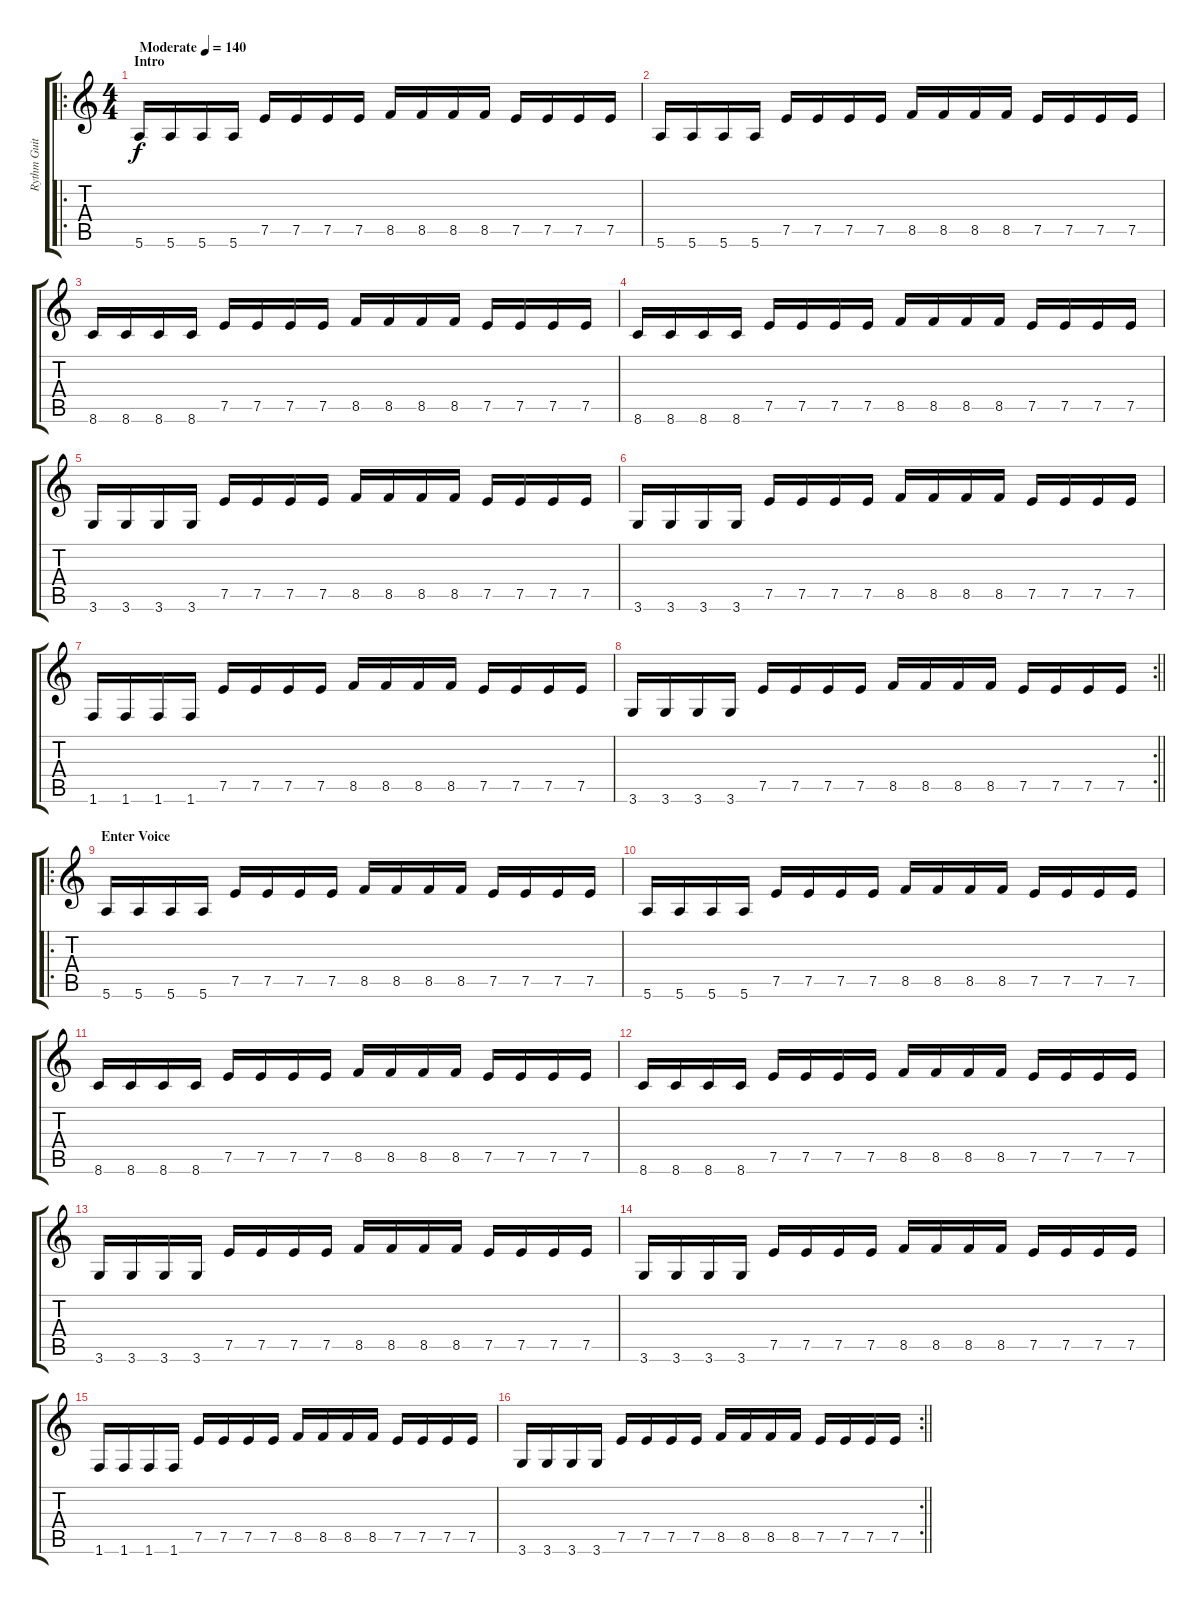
\track ("Rythm Guitar" "Rythm Guit") {instrument distortionguitar}
\staff {score tabs}
\tuning (E4 B3 G3 D3 A2 E2) {hide}
\ro
\ts (4 4)
\section ("" "Intro")
\tempo (140 "Moderate")
\clef g2
\ks c
5.6.16{dy f instrument distortionguitar} 5.6.16 5.6.16 5.6.16 7.5.16 7.5.16 7.5.16 7.5.16 8.5.16 8.5.16 8.5.16 8.5.16 7.5.16 7.5.16 7.5.16 7.5.16 |
5.6.16 5.6.16 5.6.16 5.6.16 7.5.16 7.5.16 7.5.16 7.5.16 8.5.16 8.5.16 8.5.16 8.5.16 7.5.16 7.5.16 7.5.16 7.5.16 |
8.6.16 8.6.16 8.6.16 8.6.16 7.5.16 7.5.16 7.5.16 7.5.16 8.5.16 8.5.16 8.5.16 8.5.16 7.5.16 7.5.16 7.5.16 7.5.16 |
8.6.16 8.6.16 8.6.16 8.6.16 7.5.16 7.5.16 7.5.16 7.5.16 8.5.16 8.5.16 8.5.16 8.5.16 7.5.16 7.5.16 7.5.16 7.5.16 |
3.6.16 3.6.16 3.6.16 3.6.16 7.5.16 7.5.16 7.5.16 7.5.16 8.5.16 8.5.16 8.5.16 8.5.16 7.5.16 7.5.16 7.5.16 7.5.16 |
3.6.16 3.6.16 3.6.16 3.6.16 7.5.16 7.5.16 7.5.16 7.5.16 8.5.16 8.5.16 8.5.16 8.5.16 7.5.16 7.5.16 7.5.16 7.5.16 |
1.6.16 1.6.16 1.6.16 1.6.16 7.5.16 7.5.16 7.5.16 7.5.16 8.5.16 8.5.16 8.5.16 8.5.16 7.5.16 7.5.16 7.5.16 7.5.16 |
\rc 2
\barLineRight lightlight
3.6.16 3.6.16 3.6.16 3.6.16 7.5.16 7.5.16 7.5.16 7.5.16 8.5.16 8.5.16 8.5.16 8.5.16 7.5.16 7.5.16 7.5.16 7.5.16 |
\ro
\section ("" "Enter Voice")
5.6.16 5.6.16 5.6.16 5.6.16 7.5.16 7.5.16 7.5.16 7.5.16 8.5.16 8.5.16 8.5.16 8.5.16 7.5.16 7.5.16 7.5.16 7.5.16 |
5.6.16 5.6.16 5.6.16 5.6.16 7.5.16 7.5.16 7.5.16 7.5.16 8.5.16 8.5.16 8.5.16 8.5.16 7.5.16 7.5.16 7.5.16 7.5.16 |
8.6.16 8.6.16 8.6.16 8.6.16 7.5.16 7.5.16 7.5.16 7.5.16 8.5.16 8.5.16 8.5.16 8.5.16 7.5.16 7.5.16 7.5.16 7.5.16 |
8.6.16 8.6.16 8.6.16 8.6.16 7.5.16 7.5.16 7.5.16 7.5.16 8.5.16 8.5.16 8.5.16 8.5.16 7.5.16 7.5.16 7.5.16 7.5.16 |
3.6.16 3.6.16 3.6.16 3.6.16 7.5.16 7.5.16 7.5.16 7.5.16 8.5.16 8.5.16 8.5.16 8.5.16 7.5.16 7.5.16 7.5.16 7.5.16 |
3.6.16 3.6.16 3.6.16 3.6.16 7.5.16 7.5.16 7.5.16 7.5.16 8.5.16 8.5.16 8.5.16 8.5.16 7.5.16 7.5.16 7.5.16 7.5.16 |
1.6.16 1.6.16 1.6.16 1.6.16 7.5.16 7.5.16 7.5.16 7.5.16 8.5.16 8.5.16 8.5.16 8.5.16 7.5.16 7.5.16 7.5.16 7.5.16 |
\rc 2
\barLineRight lightlight
3.6.16 3.6.16 3.6.16 3.6.16 7.5.16 7.5.16 7.5.16 7.5.16 8.5.16 8.5.16 8.5.16 8.5.16 7.5.16 7.5.16 7.5.16 7.5.16
